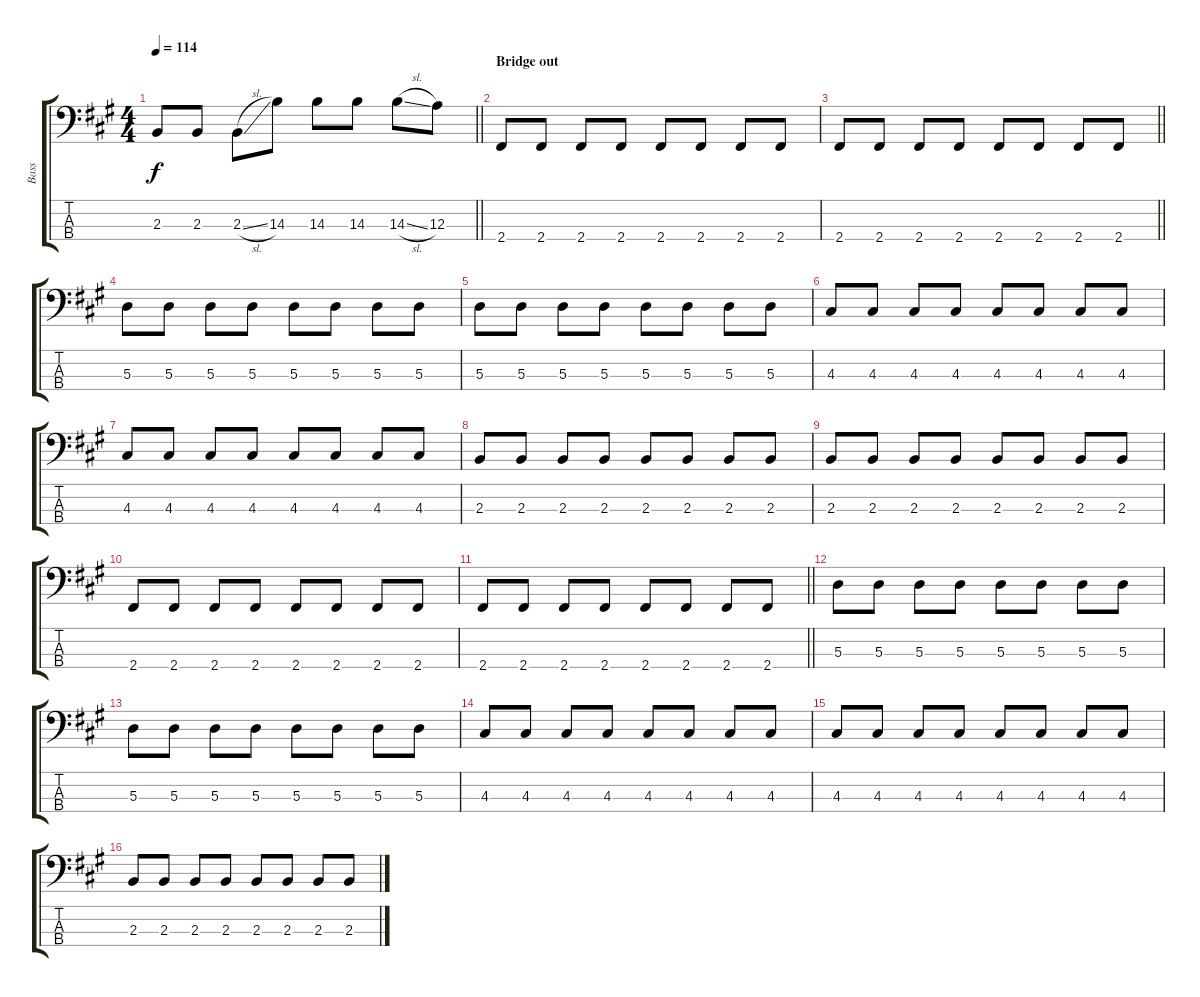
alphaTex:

\track ("Bass" "Bass") {instrument electricbassfinger}
\staff {score tabs}
\tuning (G2 D2 A1 E1) {hide}
\ts (4 4)
\tempo 114
\clef f4
\barLineRight lightlight
\ks f#minor
2.3.8{dy f} 2.3.8 2.3{sl}.8 14.3.8 14.3.8 14.3.8 14.3{sl}.8 12.3.8 |
\section ("" "Bridge out")
2.4.8 2.4.8 2.4.8 2.4.8 2.4.8 2.4.8 2.4.8 2.4.8 |
\barLineRight lightlight
2.4.8 2.4.8 2.4.8 2.4.8 2.4.8 2.4.8 2.4.8 2.4.8 |
5.3.8 5.3.8 5.3.8 5.3.8 5.3.8 5.3.8 5.3.8 5.3.8 |
5.3.8 5.3.8 5.3.8 5.3.8 5.3.8 5.3.8 5.3.8 5.3.8 |
4.3.8 4.3.8 4.3.8 4.3.8 4.3.8 4.3.8 4.3.8 4.3.8 |
4.3.8 4.3.8 4.3.8 4.3.8 4.3.8 4.3.8 4.3.8 4.3.8 |
2.3.8 2.3.8 2.3.8 2.3.8 2.3.8 2.3.8 2.3.8 2.3.8 |
2.3.8 2.3.8 2.3.8 2.3.8 2.3.8 2.3.8 2.3.8 2.3.8 |
2.4.8 2.4.8 2.4.8 2.4.8 2.4.8 2.4.8 2.4.8 2.4.8 |
\barLineRight lightlight
2.4.8 2.4.8 2.4.8 2.4.8 2.4.8 2.4.8 2.4.8 2.4.8 |
5.3.8 5.3.8 5.3.8 5.3.8 5.3.8 5.3.8 5.3.8 5.3.8 |
5.3.8 5.3.8 5.3.8 5.3.8 5.3.8 5.3.8 5.3.8 5.3.8 |
4.3.8 4.3.8 4.3.8 4.3.8 4.3.8 4.3.8 4.3.8 4.3.8 |
4.3.8 4.3.8 4.3.8 4.3.8 4.3.8 4.3.8 4.3.8 4.3.8 |
2.3.8 2.3.8 2.3.8 2.3.8 2.3.8 2.3.8 2.3.8 2.3.8
